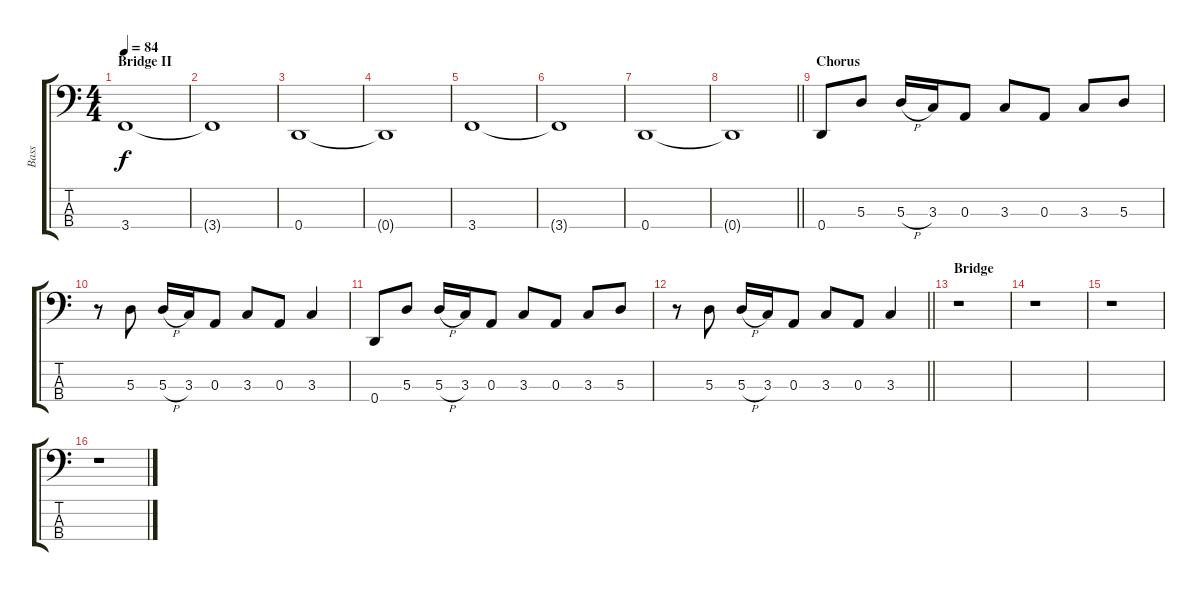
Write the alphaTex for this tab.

\track ("Bass" "Bass") {instrument electricbasspick}
\staff {score tabs}
\tuning (G2 D2 A1 D1) {hide}
\ts (4 4)
\section ("" "Bridge II")
\tempo 84
\clef f4
\ks c
3.4.1{dy f} |
3.4{t}.1 |
0.4.1 |
0.4{t}.1 |
3.4.1 |
3.4{t}.1 |
0.4.1 |
\barLineRight lightlight
0.4{t}.1 |
\section ("" "Chorus")
0.4.8 5.3.8 5.3{h}.16 3.3.16 0.3.8 3.3.8 0.3.8 3.3.8 5.3.8 |
r.8 5.3.8 5.3{h}.16 3.3.16 0.3.8 3.3.8 0.3.8 3.3.4 |
0.4.8 5.3.8 5.3{h}.16 3.3.16 0.3.8 3.3.8 0.3.8 3.3.8 5.3.8 |
\barLineRight lightlight
r.8 5.3.8 5.3{h}.16 3.3.16 0.3.8 3.3.8 0.3.8 3.3.4 |
\section ("" "Bridge")
r.1 |
r.1 |
r.1 |
r.1
